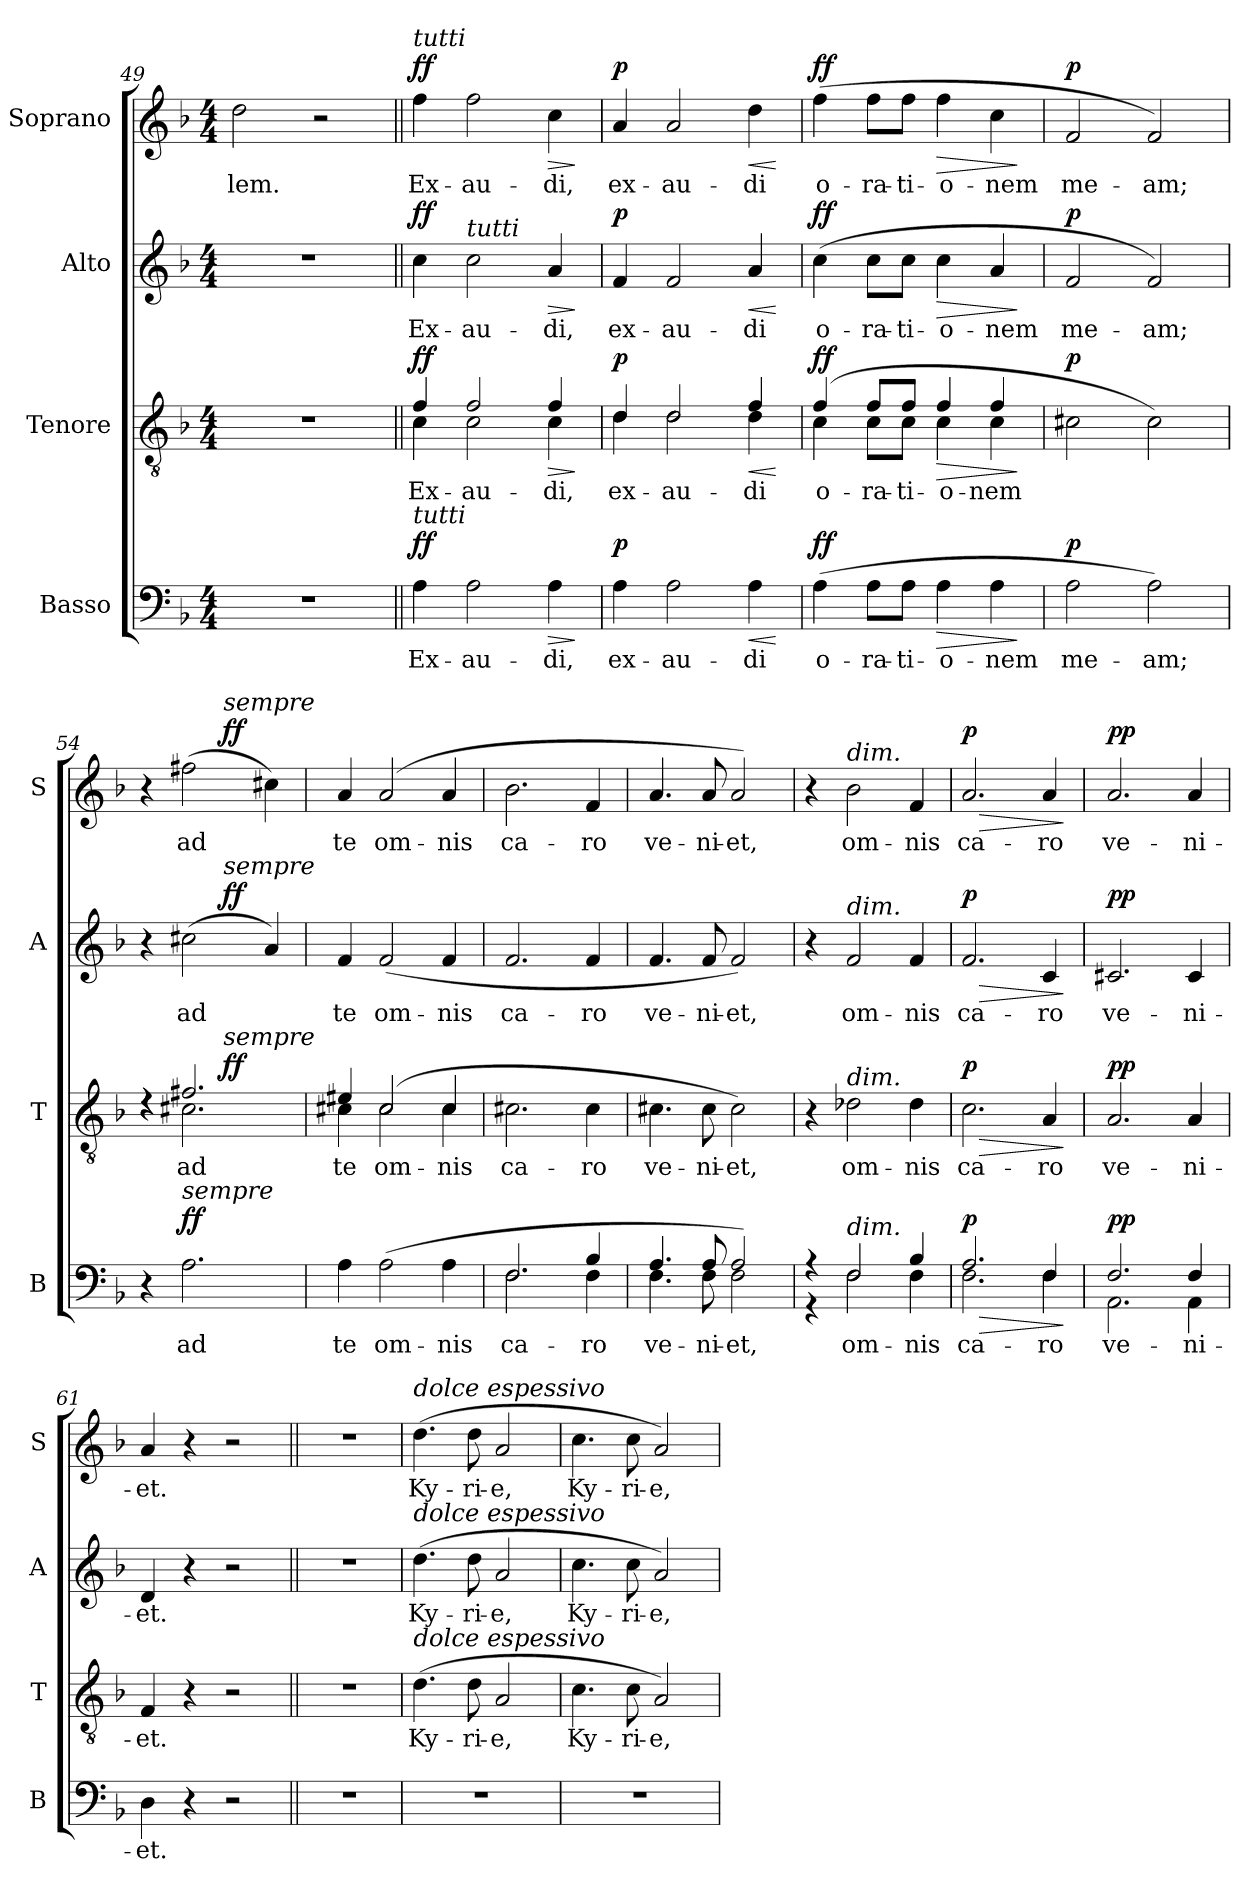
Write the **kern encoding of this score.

**kern	**text	**dynam	**kern	**text	**dynam	**kern	**text	**dynam	**kern	**text	**dynam
*part4	*part4	*part4	*part3	*part3	*part3	*part2	*part2	*part2	*part1	*part1	*part1
*staff4	*staff4	*staff4	*staff3	*staff3	*staff3	*staff2	*staff2	*staff2	*staff1	*staff1	*staff1
*I"Basso	*	*	*I"Tenore	*	*	*I"Alto	*	*	*I"Soprano	*	*
*I'B	*	*	*I'T	*	*	*I'A	*	*	*I'S	*	*
*clefF4	*	*	*clefGv2	*	*	*clefG2	*	*	*clefG2	*	*
*k[b-]	*	*	*k[b-]	*	*	*k[b-]	*	*	*k[b-]	*	*
*d:	*	*	*d:	*	*	*d:	*	*	*d:	*	*
*M4/4	*	*	*M4/4	*	*	*M4/4	*	*	*M4/4	*	*
=49	=49	=49	=49	=49	=49	=49	=49	=49	=49	=49	=49
!	!	!	!	!	!	!	!	!	!	!LO:LY:b	!
1r	.	.	1r	.	.	1r	.	.	2dd\	-lem.	.
.	.	.	.	.	.	.	.	.	2r	.	.
=50||	=50||	=50||	=50||	=50||	=50||	=50||	=50||	=50||	=50||	=50||	=50||
!	!	!	!	!	!	!	!	!	!LO:TX:a:i:t=tutti	!	!
!	!	!	!LO:TX:a:i:t=tutti	!	!	!	!	!	!	!	!
!LO:TX:a:i:t=tutti	!	!	!	!	!	!	!	!	!	!	!
!	!LO:LY:b	!LO:DY:a	!	!LO:LY:b	!LO:DY:a	!	!LO:LY:b	!LO:DY:a	!	!LO:LY:b	!LO:DY:a
*	*	*	*^	*	*	*	*	*	*	*	*
4A\	Ex-	ff	4f/	4c\	Ex-	ff	4cc\	Ex-	ff	4ff\	Ex-	ff
!	!	!	!	!	!	!	!LO:TX:a:i:t=tutti	!	!	!	!	!
!	!LO:LY:b	!	!	!	!LO:LY:b	!	!	!LO:LY:b	!	!	!LO:LY:b	!
2A\	-au-	.	2f/	2c\	-au-	.	2cc\	-au-	.	2ff\	-au-	.
!	!LO:LY:b	!LO:HP:b	!	!	!LO:LY:b	!LO:HP:b	!	!LO:LY:b	!LO:HP:b	!	!LO:LY:b	!LO:HP:b
4A\	-di,	>	4f/	4c\	-di,	>	4a/	-di,	>	4cc\	-di,	>
*	*	*	*v	*v	*	*	*	*	*	*	*	*
.	.	]	.	.	]	.	.	]	.	.	]
=51	=51	=51	=51	=51	=51	=51	=51	=51	=51	=51	=51
!	!LO:LY:b	!LO:DY:a	!	!LO:LY:b	!LO:DY:a	!	!LO:LY:b	!LO:DY:a	!	!LO:LY:b	!LO:DY:a
*	*	*	*^	*	*	*	*	*	*	*	*
4A\	ex-	p	4d/	4d\	ex-	p	4f/	ex-	p	4a/	ex-	p
!	!LO:LY:b	!	!	!	!LO:LY:b	!	!	!LO:LY:b	!	!	!LO:LY:b	!
2A\	-au-	.	2d/	2d\	-au-	.	2f/	-au-	.	2a/	-au-	.
!	!LO:LY:b	!LO:HP:b	!	!	!LO:LY:b	!LO:HP:b	!	!LO:LY:b	!LO:HP:b	!	!LO:LY:b	!LO:HP:b
4A\	-di	<	4f/	4d\	-di	<	4a/	-di	<	4dd\	-di	<
*	*	*	*v	*v	*	*	*	*	*	*	*	*
.	.	[	.	.	[	.	.	[	.	.	[
=52	=52	=52	=52	=52	=52	=52	=52	=52	=52	=52	=52
!	!LO:LY:b	!LO:DY:a	!	!LO:LY:b	!LO:DY:a	!	!LO:LY:b	!LO:DY:a	!	!LO:LY:b	!LO:DY:a
*	*	*	*^	*	*	*	*	*	*	*	*
(>4A\	o-	ff	(>4f/	4c\	o-	ff	(>4cc\	o-	ff	(>4ff\	o-	ff
!	!LO:LY:b	!	!	!	!LO:LY:b	!	!	!LO:LY:b	!	!	!LO:LY:b	!
8A\L	-ra-	.	8f/L	8c\L	-ra-	.	8cc\L	-ra-	.	8ff\L	-ra-	.
!	!LO:LY:b	!	!	!	!LO:LY:b	!	!	!LO:LY:b	!	!	!LO:LY:b	!
8A\J	-ti-	.	8f/J	8c\J	-ti-	.	8cc\J	-ti-	.	8ff\J	-ti-	.
!	!LO:LY:b	!LO:HP:b	!	!	!LO:LY:b	!LO:HP:b	!	!LO:LY:b	!LO:HP:b	!	!LO:LY:b	!LO:HP:b
4A\	-o-	>	4f/	4c\	-o-	>	4cc\	-o-	>	4ff\	-o-	>
!	!LO:LY:b	!	!	!	!LO:LY:b	!	!	!LO:LY:b	!	!	!LO:LY:b	!
4A\	-nem	.	4f/	4c\	-nem	.	4a/	-nem	.	4cc\	-nem	.
*	*	*	*v	*v	*	*	*	*	*	*	*	*
.	.	]	.	.	]	.	.	]	.	.	]
!!LO:PB:g=z
=53	=53	=53	=53	=53	=53	=53	=53	=53	=53	=53	=53
!	!LO:LY:b	!LO:DY:a	!	!	!LO:DY:a	!	!LO:LY:b	!LO:DY:a	!	!LO:LY:b	!LO:DY:a
2A\	me-	p	2c#X\	.	p	2f/	me-	p	2f/	me-	p
!	!LO:LY:b	!	!	!	!	!	!LO:LY:b	!	!	!LO:LY:b	!
2A\)	-am;	.	2c#\)	.	.	2f/)	-am;	.	2f/)	-am;	.
=54	=54	=54	=54	=54	=54	=54	=54	=54	=54	=54	=54
*	*	*	*^	*	*	*^	*	*	*^	*	*
*	*	*	*	*^	*	*	*	*	*	*	*	*	*	*
4r	.	.	4rc	4rc	2ryy	.	.	4r	2ryy	.	.	4r	2ryy	.	.
!LO:TX:a:i:t=sempre	!	!	!	!	!	!	!	!	!	!	!	!	!	!	!
!	!LO:LY:b	!LO:DY:a	!	!	!	!LO:LY:b	!	!	!	!LO:LY:b	!	!	!	!LO:LY:b	!
2.A\	ad	ff	2.f#X/	2.c#X\	.	ad	.	(>2cc#X\	.	ad	.	(>2ff#X\	.	ad	.
!	!	!	!	!	!	!	!	!	!	!	!	!	!LO:TX:a:i:t=sempre	!	!
!	!	!	!	!	!	!	!	!	!LO:TX:a:i:t=sempre	!	!	!	!	!	!
!	!	!	!	!	!LO:TX:a:i:t=sempre	!	!	!	!	!	!	!	!	!	!
!	!	!	!	!	!	!	!LO:DY:a	!	!	!	!LO:DY:a	!	!	!	!LO:DY:a
.	.	.	.	.	2ryy	.	ff	.	2ryy	.	ff	.	2ryy	.	ff
.	.	.	.	.	.	.	.	4a/)	.	.	.	4cc#X\)	.	.	.
=55	=55	=55	=55	=55	=55	=55	=55	=55	=55	=55	=55	=55	=55	=55	=55
!	!LO:LY:b	!	!	!	!	!LO:LY:b	!	!	!	!LO:LY:b	!	!	!	!LO:LY:b	!
*	*	*	*	*v	*v	*	*	*	*	*	*	*v	*v	*	*
*	*	*	*	*	*	*	*v	*v	*	*	*	*	*
4A\	te	.	4e#X/	4c#X\	te	.	4f/	te	.	4a/	te	.
!	!LO:LY:b	!	!	!	!LO:LY:b	!	!	!LO:LY:b	!	!	!LO:LY:b	!
(>2A\	om-	.	(>2c#/	2c#\	om-	.	(>2f/	om-	.	(>2a/	om-	.
!	!LO:LY:b	!	!	!	!LO:LY:b	!	!	!LO:LY:b	!	!	!LO:LY:b	!
4A\	-nis	.	4c#/	4c#\	-nis	.	4f/	-nis	.	4a/	-nis	.
=56	=56	=56	=56	=56	=56	=56	=56	=56	=56	=56	=56	=56
!	!LO:LY:b	!	!	!	!LO:LY:b	!	!	!LO:LY:b	!	!	!LO:LY:b	!
*^	*	*	*v	*v	*	*	*	*	*	*	*	*
2.F/	2.F\	ca-	.	2.c#X\	ca-	.	2.f/	ca-	.	2.b-\	ca-	.
!	!	!LO:LY:b	!	!	!LO:LY:b	!	!	!LO:LY:b	!	!	!LO:LY:b	!
4B-/	4F\	-ro	.	4c#\	-ro	.	4f/	-ro	.	4f/	-ro	.
=57	=57	=57	=57	=57	=57	=57	=57	=57	=57	=57	=57	=57
!	!	!LO:LY:b	!	!	!LO:LY:b	!	!	!LO:LY:b	!	!	!LO:LY:b	!
4.A/	4.F\	ve-	.	4.c#X\	ve-	.	4.f/	ve-	.	4.a/	ve-	.
!	!	!LO:LY:b	!	!	!LO:LY:b	!	!	!LO:LY:b	!	!	!LO:LY:b	!
8A/	8F\	-ni-	.	8c#\	-ni-	.	8f/	-ni-	.	8a/	-ni-	.
!	!	!LO:LY:b	!	!	!LO:LY:b	!	!	!LO:LY:b	!	!	!LO:LY:b	!
2A/)	2F\	-et,	.	2c#\)	-et,	.	2f/)	-et,	.	2a/)	-et,	.
=58	=58	=58	=58	=58	=58	=58	=58	=58	=58	=58	=58	=58
4r	4r	.	.	4r	.	.	4r	.	.	4r	.	.
!	!	!	!	!	!	!	!	!	!	!LO:TX:a:i:t=dim.	!	!
!	!	!	!	!	!	!	!LO:TX:a:i:t=dim.	!	!	!	!	!
!	!	!	!	!LO:TX:a:i:t=dim.	!	!	!	!	!	!	!	!
!LO:TX:a:i:t=dim.	!	!	!	!	!	!	!	!	!	!	!	!
!	!	!LO:LY:b	!	!	!LO:LY:b	!	!	!LO:LY:b	!	!	!LO:LY:b	!
2F/	2F\	om-	.	2d-X\	om-	.	2f/	om-	.	2b-\	om-	.
!	!	!LO:LY:b	!	!	!LO:LY:b	!	!	!LO:LY:b	!	!	!LO:LY:b	!
4B-/	4F\	-nis	.	4d-\	-nis	.	4f/	-nis	.	4f/	-nis	.
!!LO:LB:g=z
=59	=59	=59	=59	=59	=59	=59	=59	=59	=59	=59	=59	=59
!	!	!LO:LY:b	!LO:HP:b	!	!LO:LY:b	!LO:HP:b	!	!LO:LY:b	!LO:HP:b	!	!LO:LY:b	!LO:HP:b
!	!	!	!LO:DY:n=1:a	!	!	!LO:DY:n=1:a	!	!	!LO:DY:n=1:a	!	!	!LO:DY:n=1:a
2.A/	2.F\	ca-	> p	2.c\	ca-	> p	2.f/	ca-	> p	2.a/	ca-	> p
!	!	!LO:LY:b	!	!	!LO:LY:b	!	!	!LO:LY:b	!	!	!LO:LY:b	!
4F/	4F\	-ro	.	4A/	-ro	.	4c/	-ro	.	4a/	-ro	.
*v	*v	*	*	*	*	*	*	*	*	*	*	*
.	.	]	.	.	]	.	.	]	.	.	]
=60	=60	=60	=60	=60	=60	=60	=60	=60	=60	=60	=60
!	!LO:LY:b	!LO:DY:a	!	!LO:LY:b	!LO:DY:a	!	!LO:LY:b	!LO:DY:a	!	!LO:LY:b	!LO:DY:a
*^	*	*	*	*	*	*	*	*	*	*	*
2.F/	2.AA\	ve-	pp	2.A/	ve-	pp	2.c#X/	ve-	pp	2.a/	ve-	pp
!	!	!LO:LY:b	!	!	!LO:LY:b	!	!	!LO:LY:b	!	!	!LO:LY:b	!
4F/	4AA\	-ni-	.	4A/	-ni-	.	4c#/	-ni-	.	4a/	-ni-	.
=61	=61	=61	=61	=61	=61	=61	=61	=61	=61	=61	=61	=61
!	!	!LO:LY:b	!	!	!LO:LY:b	!	!	!LO:LY:b	!	!	!LO:LY:b	!
*v	*v	*	*	*	*	*	*	*	*	*	*	*
4D\	-et.	.	4F/	-et.	.	4d/	-et.	.	4a/	-et.	.
4r	.	.	4r	.	.	4r	.	.	4r	.	.
2r	.	.	2r	.	.	2r	.	.	2r	.	.
=62||	=62||	=62||	=62||	=62||	=62||	=62||	=62||	=62||	=62||	=62||	=62||
1r	.	.	1r	.	.	1r	.	.	1r	.	.
=63	=63	=63	=63	=63	=63	=63	=63	=63	=63	=63	=63
!	!	!	!	!	!	!	!	!	!LO:TX:a:i:t=dolce espessivo	!	!
!	!	!	!	!	!	!LO:TX:a:i:t=dolce espessivo	!	!	!	!	!
!	!	!	!LO:TX:a:i:t=dolce espessivo	!	!	!	!	!	!	!	!
!	!	!	!	!LO:LY:b	!	!	!LO:LY:b	!	!	!LO:LY:b	!
1r	.	.	(>4.d\	Ky-	.	(>4.dd\	Ky-	.	(>4.dd\	Ky-	.
!	!	!	!	!LO:LY:b	!	!	!LO:LY:b	!	!	!LO:LY:b	!
.	.	.	8d\	-ri-	.	8dd\	-ri-	.	8dd\	-ri-	.
!	!	!	!	!LO:LY:b	!	!	!LO:LY:b	!	!	!LO:LY:b	!
.	.	.	2A/	-e,	.	2a/	-e,	.	2a/	-e,	.
=64	=64	=64	=64	=64	=64	=64	=64	=64	=64	=64	=64
!	!	!	!	!LO:LY:b	!	!	!LO:LY:b	!	!	!LO:LY:b	!
1r	.	.	4.c\	Ky-	.	4.cc\	Ky-	.	4.cc\	Ky-	.
!	!	!	!	!LO:LY:b	!	!	!LO:LY:b	!	!	!LO:LY:b	!
.	.	.	8c\	-ri-	.	8cc\	-ri-	.	8cc\	-ri-	.
!	!	!	!	!LO:LY:b	!	!	!LO:LY:b	!	!	!LO:LY:b	!
.	.	.	2A/)	-e,	.	2a/)	-e,	.	2a/)	-e,	.
=	=	=	=	=	=	=	=	=	=	=	=
*-	*-	*-	*-	*-	*-	*-	*-	*-	*-	*-	*-
